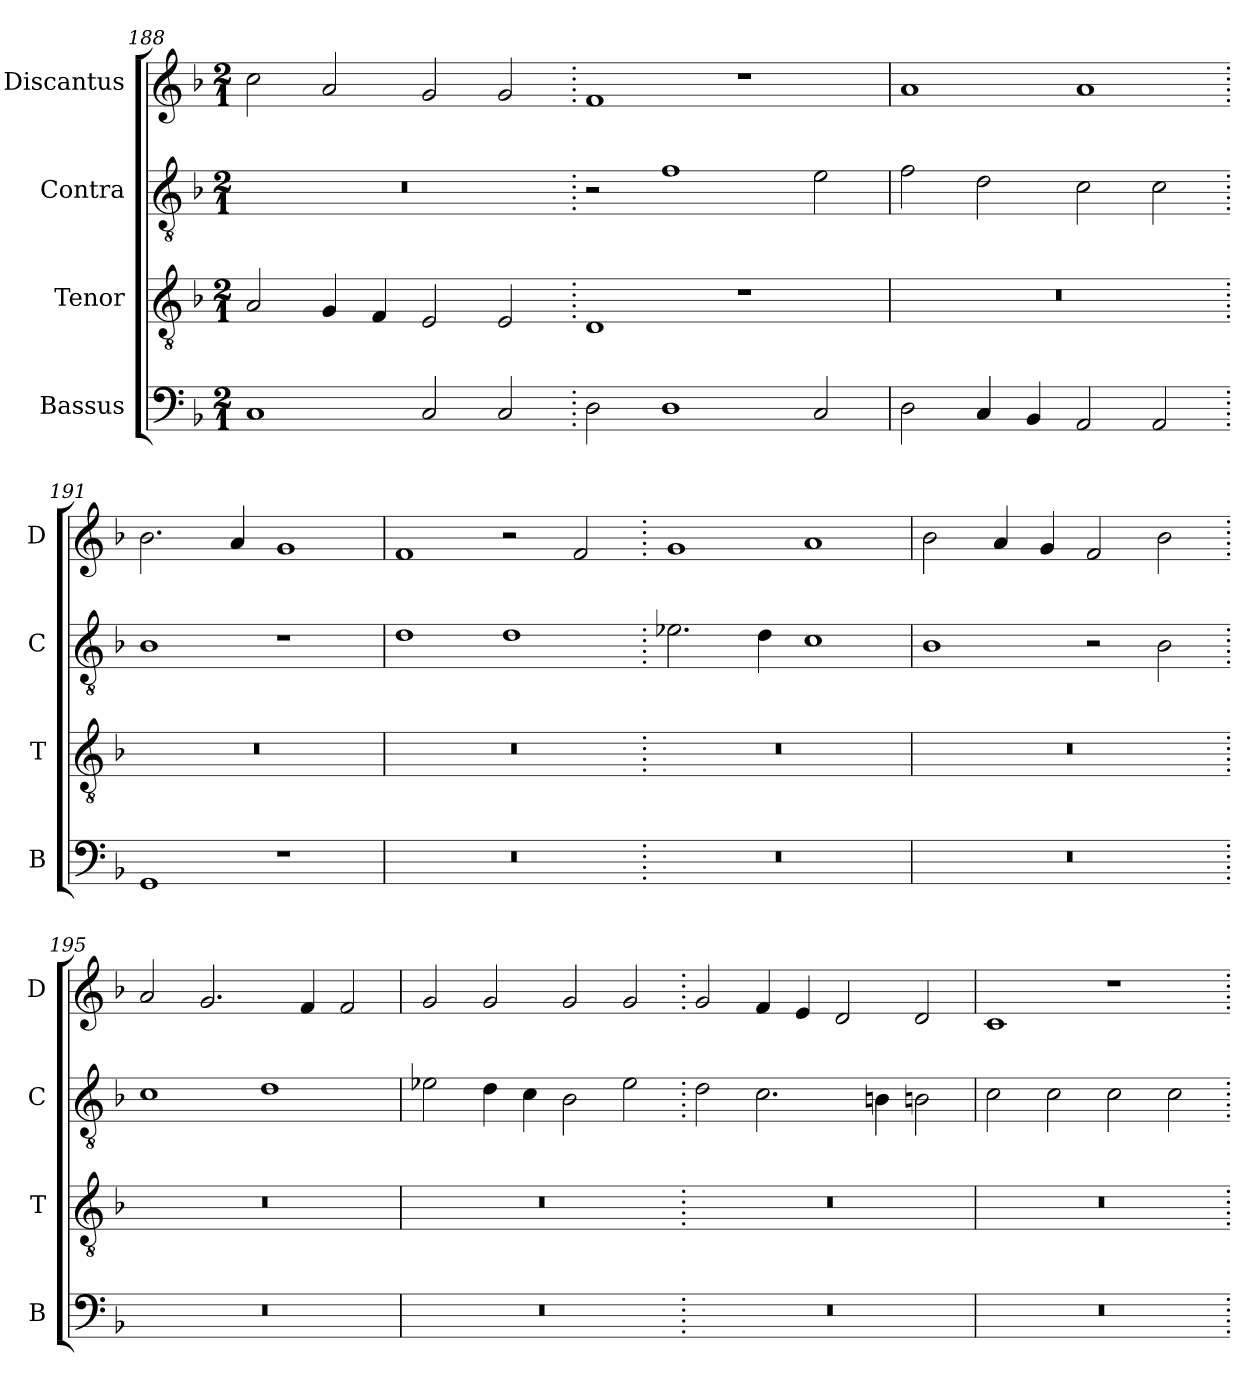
**kern	**kern	**kern	**kern
*part4	*part3	*part2	*part1
*staff4	*staff3	*staff2	*staff1
*I"Bassus	*I"Tenor	*I"Contra	*I"Discantus
*I'B	*I'T	*I'C	*I'D
*clefF4	*clefGv2	*clefGv2	*clefG2
*k[b-]	*k[b-]	*k[b-]	*k[b-]
*M2/1	*M2/1	*M2/1	*M2/1
=188	=188	=188	=188
1C	2A/	0r	2cc\
.	4G/	.	2a/
.	4F/	.	.
2C/	2E/	.	2g/
2C/	2E/	.	2g/
=189.	=189.	=189.	=189.
2D\	1D	2r	1f
1D	.	1f	.
.	1r	.	1r
2C/	.	2e\	.
=190	=190	=190	=190
2D\	0r	2f\	1a
4C/	.	2d\	.
4BB-/	.	.	.
2AA/	.	2c\	1a
2AA/	.	2c\	.
=191.	=191.	=191.	=191.
1GG	0r	1B-	2.b-\
.	.	.	4a/
1r	.	1r	1g
=192	=192	=192	=192
0r	0r	1d	1f
.	.	1d	2r
.	.	.	2f/
=193.	=193.	=193.	=193.
0r	0r	2.e-X\	1g
.	.	4d\	.
.	.	1c	1a
=194	=194	=194	=194
0r	0r	1B-	2b-\
.	.	.	4a/
.	.	.	4g/
.	.	2r	2f/
.	.	2B-\	2b-\
=195.	=195.	=195.	=195.
0r	0r	1c	2a/
.	.	.	2.g/
.	.	1d	.
.	.	.	4f/
.	.	.	2f/
=196	=196	=196	=196
0r	0r	2e-X\	2g/
.	.	4d\	2g/
.	.	4c\	.
.	.	2B-\	2g/
.	.	2e-\	2g/
=197.	=197.	=197.	=197.
0r	0r	2d\	2g/
.	.	2.c\	4f/
.	.	.	4e/
.	.	.	2d/
.	.	4Bn\	.
.	.	2Bn\	2d/
=198	=198	=198	=198
0r	0r	2c\	1c
.	.	2c\	.
.	.	2c\	1r
.	.	2c\	.
=.	=.	=.	=.
*-	*-	*-	*-
